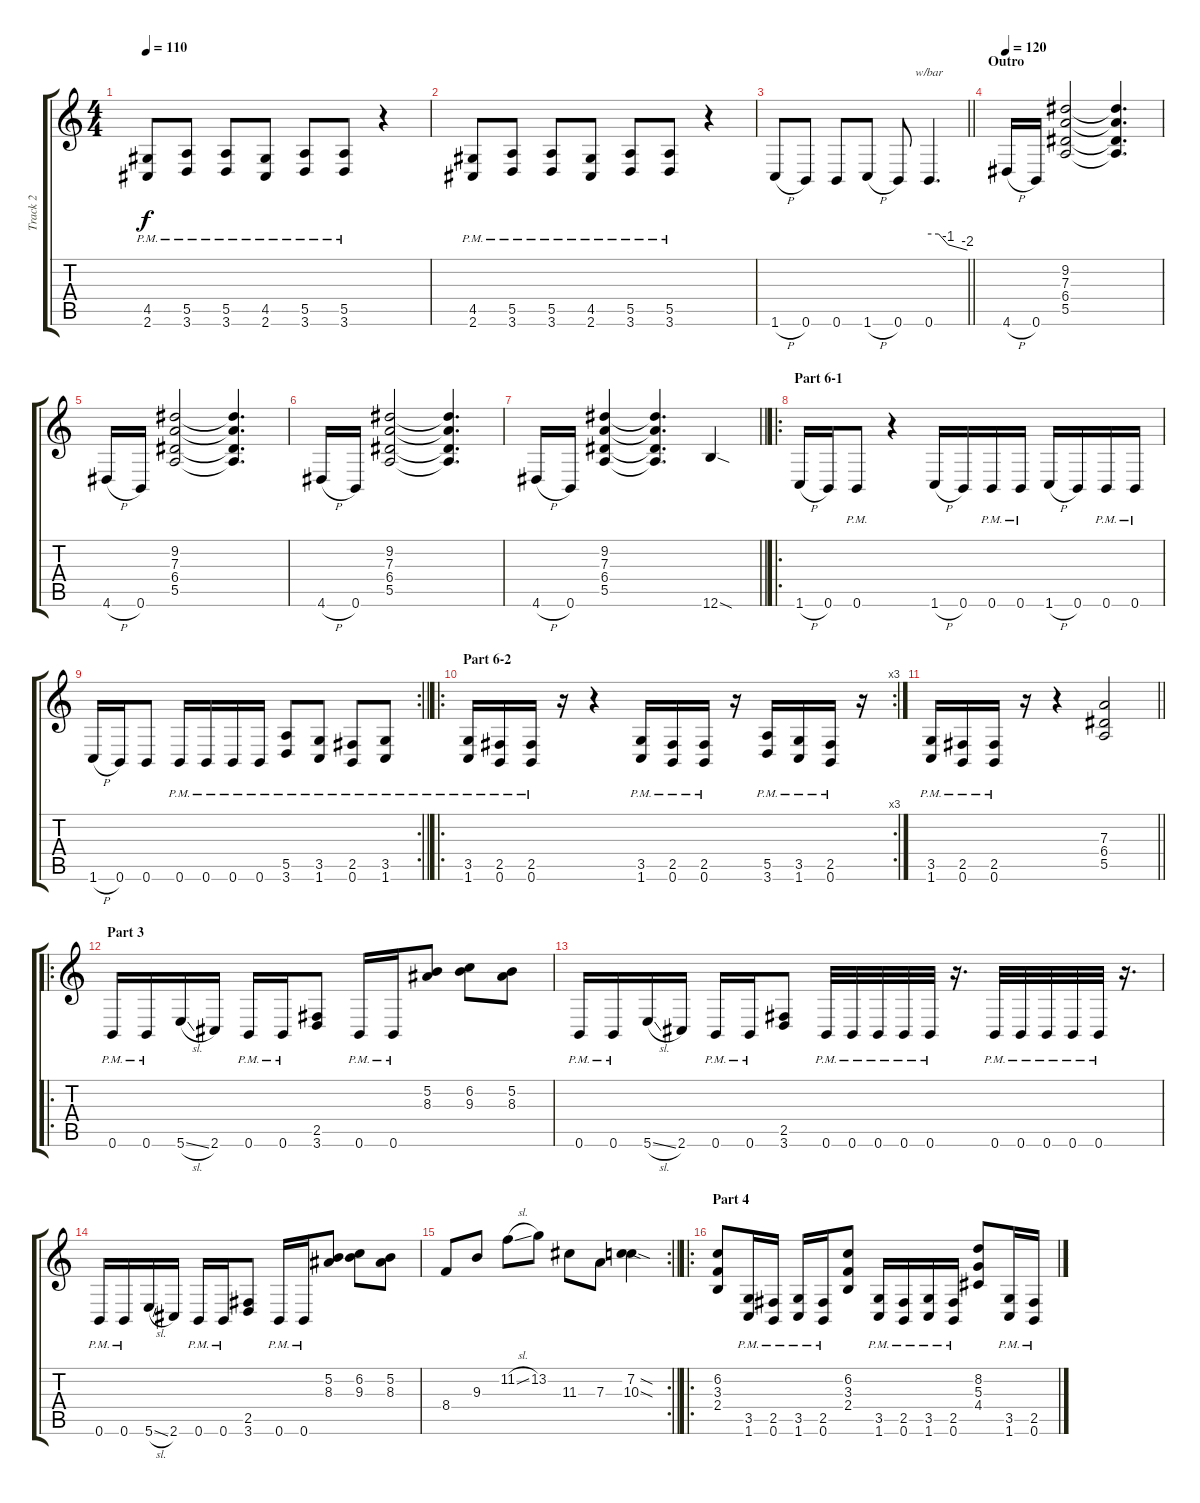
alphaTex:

\track ("Track 2" "Track 2") {instrument distortionguitar}
\staff {score tabs}
\tuning (B3 Gb3 D3 A2 E2 B1) {hide}
\ts (4 4)
\tempo 110
\clef g2
\ks c
(4.5{pm} 2.6{pm}).8{dy f} (5.5{pm} 3.6{pm}).8 (5.5{pm} 3.6{pm}).8 (4.5{pm} 2.6{pm}).8 (5.5{pm} 3.6{pm}).8 (5.5{pm} 3.6{pm}).8 r.4 |
(4.5{pm} 2.6{pm}).8 (5.5{pm} 3.6{pm}).8 (5.5{pm} 3.6{pm}).8 (4.5{pm} 2.6{pm}).8 (5.5{pm} 3.6{pm}).8 (5.5{pm} 3.6{pm}).8 r.4 |
\barLineRight lightlight
1.6{h}.8 0.6.8 0.6.8 1.6{h}.8 0.6.8 0.6.4{d tbe (custom default 0 0 15 0 30 -4 60 -8)} |
\section ("" "Outro")
\tempo 120
4.6{h}.16 0.6.16 (9.2 7.3 6.4 5.5).2 (9.2{t} 7.3{t} 6.4{t} 5.5{t}).4{d} |
4.6{h}.16 0.6.16 (9.2 7.3 6.4 5.5).2 (9.2{t} 7.3{t} 6.4{t} 5.5{t}).4{d} |
4.6{h}.16 0.6.16 (9.2 7.3 6.4 5.5).2 (9.2{t} 7.3{t} 6.4{t} 5.5{t}).4{d} |
\barLineRight lightlight
4.6{h}.16 0.6.16 (9.2 7.3 6.4 5.5).4 (9.2{t} 7.3{t} 6.4{t} 5.5{t}).4{d} 12.6{sod}.4 |
\ro
\section ("" "Part 6-1")
1.6{h}.16 0.6.16 0.6{pm}.8 r.4 1.6{h}.16 0.6.16 0.6{pm}.16 0.6{pm}.16 1.6{h}.16 0.6.16 0.6{pm}.16 0.6{pm}.16 |
\rc 2
\barLineRight lightlight
1.6{h}.16 0.6.16 0.6.8 0.6{pm}.16 0.6{pm}.16 0.6{pm}.16 0.6{pm}.16 (5.5{pm} 3.6{pm}).8 (3.5{pm} 1.6{pm}).8 (2.5{pm} 0.6{pm}).8 (3.5{pm} 1.6{pm}).8 |
\ro
\rc 3
\section ("" "Part 6-2")
(3.5{pm} 1.6{pm}).16 (2.5{pm} 0.6{pm}).16 (2.5{pm} 0.6{pm}).16 r.16 r.4 (3.5{pm} 1.6{pm}).16 (2.5{pm} 0.6{pm}).16 (2.5{pm} 0.6{pm}).16 r.16 (5.5{pm} 3.6{pm}).16 (3.5{pm} 1.6{pm}).16 (2.5{pm} 0.6{pm}).16 r.16 |
\barLineRight lightlight
(3.5{pm} 1.6{pm}).16 (2.5{pm} 0.6{pm}).16 (2.5{pm} 0.6{pm}).16 r.16 r.4 (7.3 6.4 5.5).2 |
\ro
\section ("" "Part 3")
0.6{pm}.16 0.6{pm}.16 5.6{sl}.16 2.6.16 0.6{pm}.16 0.6{pm}.16 (2.5 3.6).8 0.6{pm}.16 0.6{pm}.16 (5.2 8.3).8 (6.2 9.3).8 (5.2 8.3).8 |
0.6{pm}.16 0.6{pm}.16 5.6{sl}.16 2.6.16 0.6{pm}.16 0.6{pm}.16 (2.5 3.6).8 0.6{pm}.32 0.6{pm}.32 0.6{pm}.32 0.6{pm}.32 0.6{pm}.32 r.16{d} 0.6{pm}.32 0.6{pm}.32 0.6{pm}.32 0.6{pm}.32 0.6{pm}.32 r.16{d} |
0.6{pm}.16 0.6{pm}.16 5.6{sl}.16 2.6.16 0.6{pm}.16 0.6{pm}.16 (2.5 3.6).8 0.6{pm}.16 0.6{pm}.16 (5.2 8.3).8 (6.2 9.3).8 (5.2 8.3).8 |
\rc 2
\barLineRight lightlight
8.4.8 9.3.8 11.2{sl}.8 13.2.8 11.3.8 7.3.8 (7.2{sod} 10.3{sod}).4 |
\ro
\section ("" "Part 4")
(6.2 3.3 2.4).8 (3.5{pm} 1.6{pm}).16 (2.5{pm} 0.6{pm}).16 (3.5{pm} 1.6{pm}).16 (2.5{pm} 0.6{pm}).16 (6.2 3.3 2.4).8 (3.5{pm} 1.6{pm}).16 (2.5{pm} 0.6{pm}).16 (3.5{pm} 1.6{pm}).16 (2.5{pm} 0.6{pm}).16 (8.2 5.3 4.4).8 (3.5{pm} 1.6{pm}).16 (2.5{pm} 0.6{pm}).16
